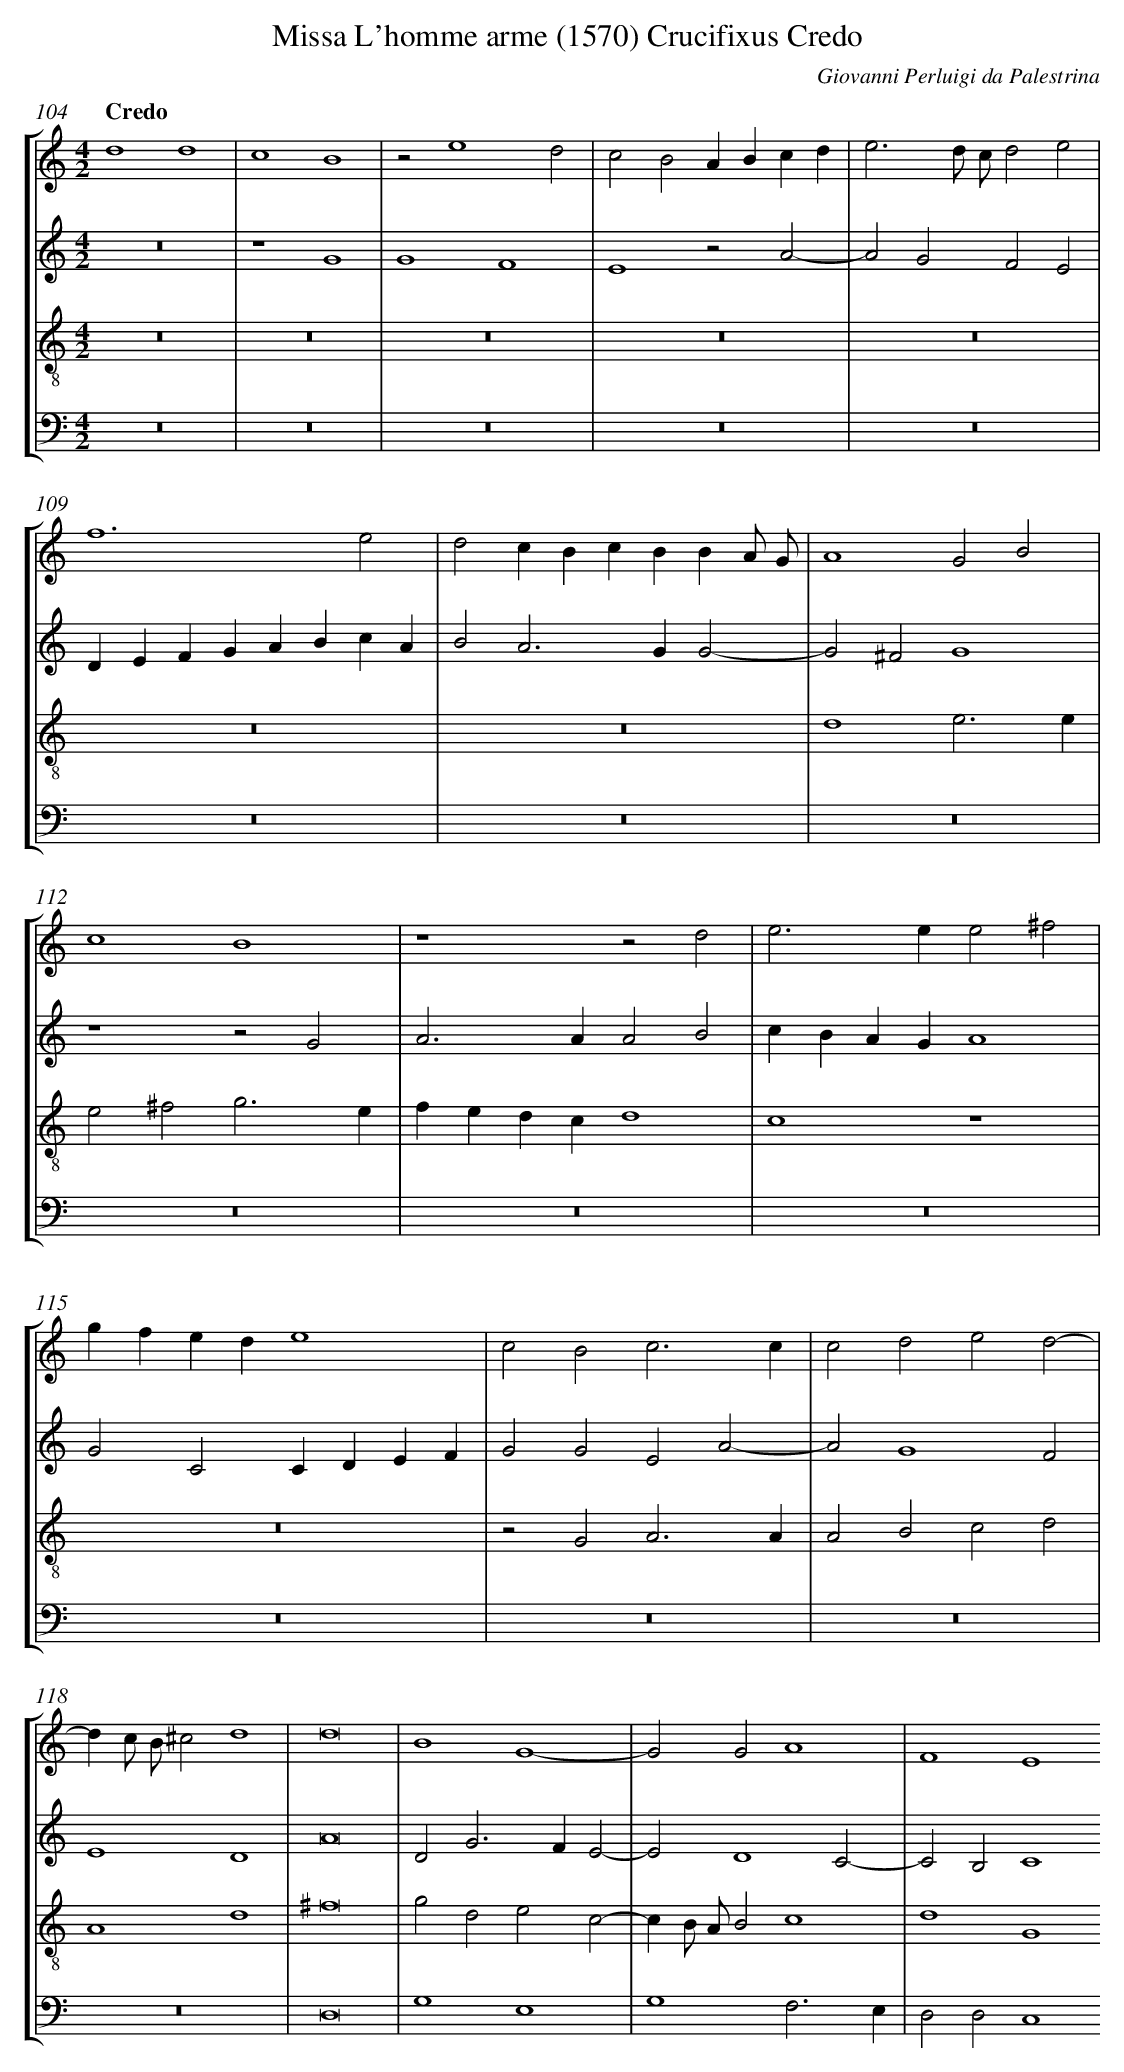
X:1
T: Missa L'homme arme (1570) Crucifixus Credo
C: Giovanni Perluigi da Palestrina
L: 1/4
M: 4/2
Q: "Credo"
%%staves [1 2 3 4]
V: 1 clef=treble
V: 2 clef=treble
V: 3 clef=treble-8
V: 4 clef=bass
K: C
[V:1] d4d4 |
[V:2] z8 |
[V:3] z8 |
[V:4] z8 |
[V:1] c4B4 |
[V:2] z4G4 |
[V:3] z8 |
[V:4] z8 |
[V:1] z2e4d2 |
[V:2] G4F4 |
[V:3] z8 |
[V:4] z8 |
[V:1] c2B2ABcd |
[V:2] E4z2A2- |
[V:3] z8 |
[V:4] z8 |
[V:1] e3d/ c/d2e2 |
[V:2] A2G2F2E2 |
[V:3] z8 |
[V:4] z8 |
[V:1] f6e2 |
[V:2] DEFGABcA |
[V:3] z8 |
[V:4] z8 |
[V:1] d2cBcBBA/ G/ |
[V:2] B2A2>G2G2- |
[V:3] z8 |
[V:4] z8 |
[V:1] A4G2B2 |
[V:2] G2^F2G4 |
[V:3] d4e3e |
[V:4] z8 |
[V:1] c4B4 |
[V:2] z4z2G2 |
[V:3] e2^f2g3e |
[V:4] z8 |
[V:1] z4z2d2 |
[V:2] A2>A2A2B2 |
[V:3] fedcd4 |
[V:4] z8 |
[V:1] e2>e2e2^f2 |
[V:2] cBAGA4 |
[V:3] c4z4 |
[V:4] z8 |
[V:1] gfede4 |
[V:2] G2C2CDEF |
[V:3] z8 |
[V:4] z8 |
[V:1] c2B2c3c |
[V:2] G2G2E2A2- |
[V:3] z2G2A3A |
[V:4] z8 |
[V:1] c2d2e2d2- |
[V:2] A2G4F2 |
[V:3] A2B2c2d2 |
[V:4] z8 |
[V:1] dc/ B/^c2d4 |
[V:2] E4D4 |
[V:3] A4d4 |
[V:4] z8 |
[V:1] d8 |
[V:2] A8 |
[V:3] ^f8 |
[V:4] D,8 |
[V:1] B4G4- |
[V:2] D2G2>F2E2- |
[V:3] g2d2e2c2- |
[V:4] G,4E,4 |
[V:1] G2G2A4 |
[V:2] E2D4C2- |
[V:3] cB/ A/B2c4 |
[V:4] G,4F,3E, |
[V:1] F4E4
[V:2] C2B,2C4
[V:3] d4G4
[V:4] D,2D,2C,4
